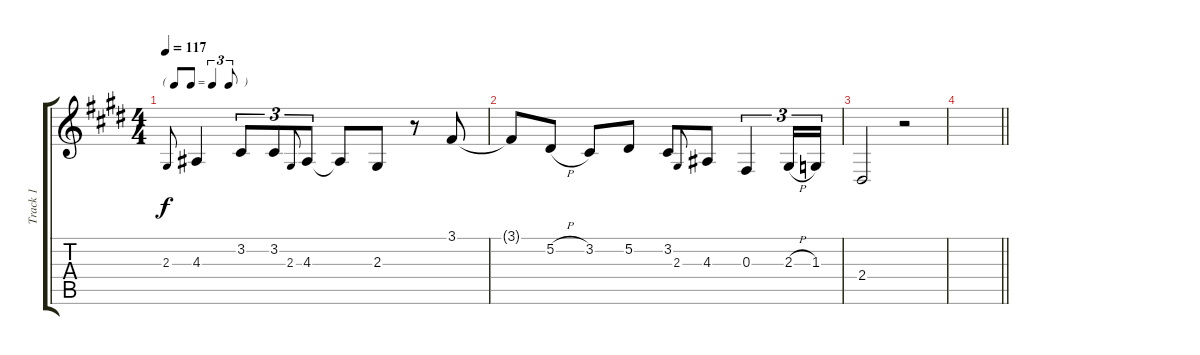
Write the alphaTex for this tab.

\track ("Track 1" "Track 1") {instrument altosax}
\staff {score tabs}
\tuning (Eb4 Bb3 Gb3 Db3 Ab2 Eb2) {hide}
\ts (4 4)
\tf triplet8th
\tempo 117
\clef g2
\ks e
2.3.8{gr onbeat dy f} 4.3.4 3.2.8{tu (3 2)} 3.2.8{tu (3 2)} 2.3.8{gr onbeat} 4.3.8{tu (3 2)} 4.3{t}.8 2.3.8 r.8 3.1.8 |
3.1{t}.8 5.2{h}.8 3.2.8 5.2.8 3.2.8 2.3.8{gr onbeat} 4.3.8 0.3.4{tu (3 2)} 2.3{h}.16{tu (3 2)} 1.3.16{tu (3 2)} |
2.4.2 r.2 |
\barLineRight lightlight
